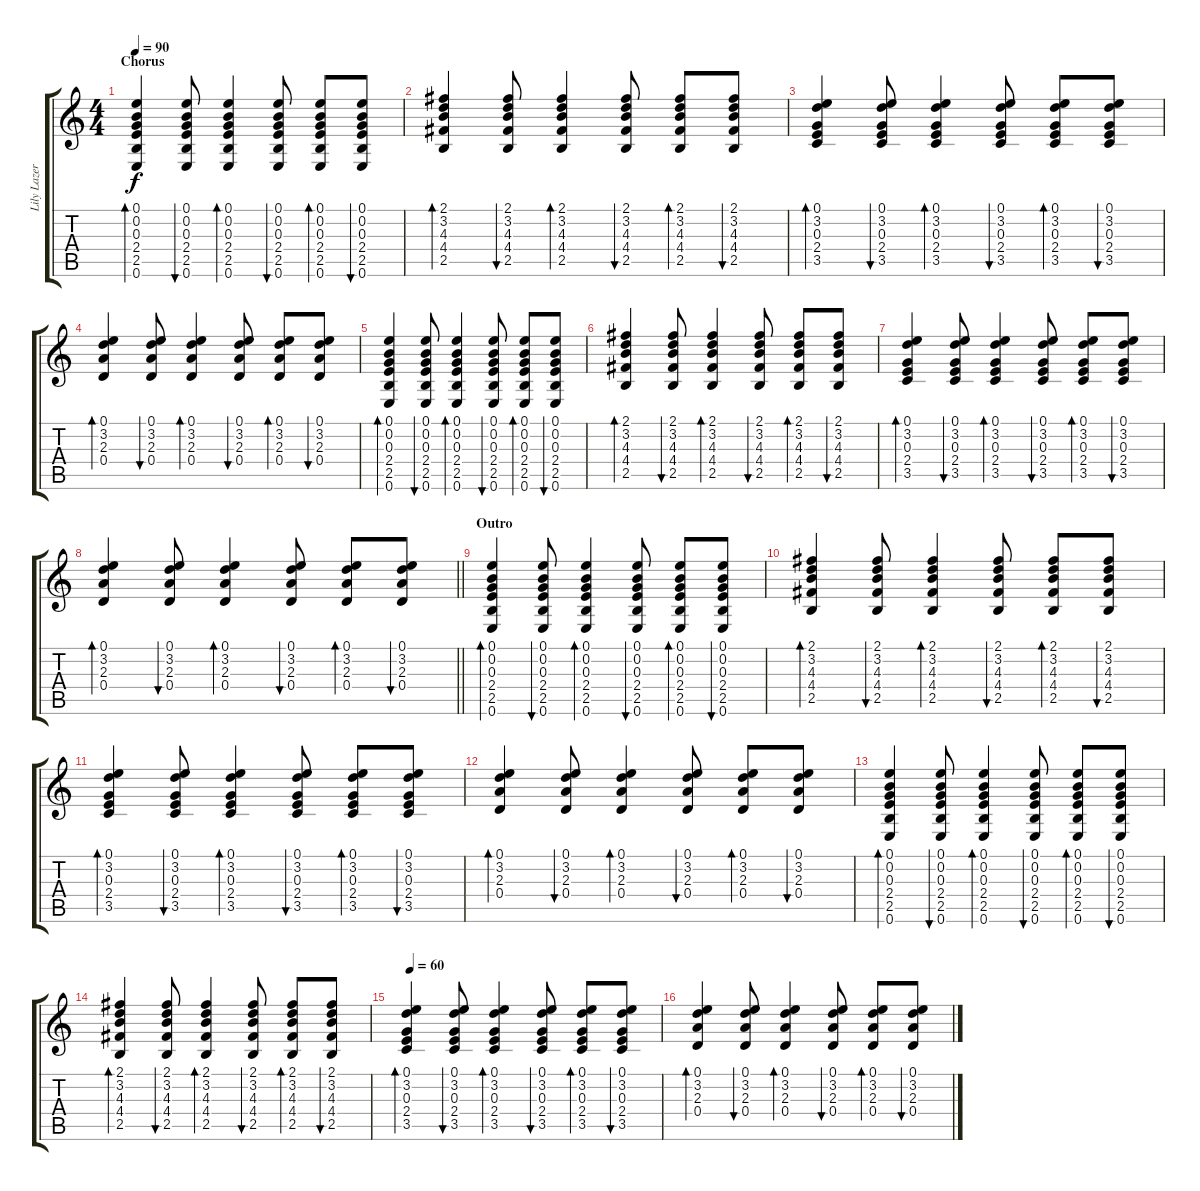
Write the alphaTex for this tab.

\track ("Lily Lazer (Guitar)" "Lily Lazer") {instrument acousticguitarsteel}
\staff {score tabs}
\tuning (E4 B3 G3 D3 A2 E2) {hide}
\ts (4 4)
\section ("" "Chorus")
\tempo 90
\clef g2
\ks c
(0.1 0.2 0.3 2.4 2.5 0.6).4{bd 30 dy f} (0.1 0.2 0.3 2.4 2.5 0.6).8{bu 30} (0.1 0.2 0.3 2.4 2.5 0.6).4{bd 60} (0.1 0.2 0.3 2.4 2.5 0.6).8{bu 30} (0.1 0.2 0.3 2.4 2.5 0.6).8{bd 30} (0.1 0.2 0.3 2.4 2.5 0.6).8{bu 30} |
(2.1 3.2 4.3 4.4 2.5).4{bd 30} (2.1 3.2 4.3 4.4 2.5).8{bu 30} (2.1 3.2 4.3 4.4 2.5).4{bd 60} (2.1 3.2 4.3 4.4 2.5).8{bu 30} (2.1 3.2 4.3 4.4 2.5).8{bd 30} (2.1 3.2 4.3 4.4 2.5).8{bu 30} |
(0.1 3.2 0.3 2.4 3.5).4{bd 30} (0.1 3.2 0.3 2.4 3.5).8{bu 30} (0.1 3.2 0.3 2.4 3.5).4{bd 60} (0.1 3.2 0.3 2.4 3.5).8{bu 30} (0.1 3.2 0.3 2.4 3.5).8{bd 30} (0.1 3.2 0.3 2.4 3.5).8{bu 30} |
(0.1 3.2 2.3 0.4).4{bd 30} (0.1 3.2 2.3 0.4).8{bu 30} (0.1 3.2 2.3 0.4).4{bd 60} (0.1 3.2 2.3 0.4).8{bu 30} (0.1 3.2 2.3 0.4).8{bd 30} (0.1 3.2 2.3 0.4).8{bu 30} |
(0.1 0.2 0.3 2.4 2.5 0.6).4{bd 30} (0.1 0.2 0.3 2.4 2.5 0.6).8{bu 30} (0.1 0.2 0.3 2.4 2.5 0.6).4{bd 60} (0.1 0.2 0.3 2.4 2.5 0.6).8{bu 30} (0.1 0.2 0.3 2.4 2.5 0.6).8{bd 30} (0.1 0.2 0.3 2.4 2.5 0.6).8{bu 30} |
(2.1 3.2 4.3 4.4 2.5).4{bd 30} (2.1 3.2 4.3 4.4 2.5).8{bu 30} (2.1 3.2 4.3 4.4 2.5).4{bd 60} (2.1 3.2 4.3 4.4 2.5).8{bu 30} (2.1 3.2 4.3 4.4 2.5).8{bd 30} (2.1 3.2 4.3 4.4 2.5).8{bu 30} |
(0.1 3.2 0.3 2.4 3.5).4{bd 30} (0.1 3.2 0.3 2.4 3.5).8{bu 30} (0.1 3.2 0.3 2.4 3.5).4{bd 60} (0.1 3.2 0.3 2.4 3.5).8{bu 30} (0.1 3.2 0.3 2.4 3.5).8{bd 30} (0.1 3.2 0.3 2.4 3.5).8{bu 30} |
\barLineRight lightlight
(0.1 3.2 2.3 0.4).4{bd 30} (0.1 3.2 2.3 0.4).8{bu 30} (0.1 3.2 2.3 0.4).4{bd 60} (0.1 3.2 2.3 0.4).8{bu 30} (0.1 3.2 2.3 0.4).8{bd 30} (0.1 3.2 2.3 0.4).8{bu 30} |
\section ("" "Outro")
(0.1 0.2 0.3 2.4 2.5 0.6).4{bd 30} (0.1 0.2 0.3 2.4 2.5 0.6).8{bu 30} (0.1 0.2 0.3 2.4 2.5 0.6).4{bd 60} (0.1 0.2 0.3 2.4 2.5 0.6).8{bu 30} (0.1 0.2 0.3 2.4 2.5 0.6).8{bd 30} (0.1 0.2 0.3 2.4 2.5 0.6).8{bu 30} |
(2.1 3.2 4.3 4.4 2.5).4{bd 30} (2.1 3.2 4.3 4.4 2.5).8{bu 30} (2.1 3.2 4.3 4.4 2.5).4{bd 60} (2.1 3.2 4.3 4.4 2.5).8{bu 30} (2.1 3.2 4.3 4.4 2.5).8{bd 30} (2.1 3.2 4.3 4.4 2.5).8{bu 30} |
(0.1 3.2 0.3 2.4 3.5).4{bd 30} (0.1 3.2 0.3 2.4 3.5).8{bu 30} (0.1 3.2 0.3 2.4 3.5).4{bd 60} (0.1 3.2 0.3 2.4 3.5).8{bu 30} (0.1 3.2 0.3 2.4 3.5).8{bd 30} (0.1 3.2 0.3 2.4 3.5).8{bu 30} |
(0.1 3.2 2.3 0.4).4{bd 30} (0.1 3.2 2.3 0.4).8{bu 30} (0.1 3.2 2.3 0.4).4{bd 60} (0.1 3.2 2.3 0.4).8{bu 30} (0.1 3.2 2.3 0.4).8{bd 30} (0.1 3.2 2.3 0.4).8{bu 30} |
(0.1 0.2 0.3 2.4 2.5 0.6).4{bd 30} (0.1 0.2 0.3 2.4 2.5 0.6).8{bu 30} (0.1 0.2 0.3 2.4 2.5 0.6).4{bd 60} (0.1 0.2 0.3 2.4 2.5 0.6).8{bu 30} (0.1 0.2 0.3 2.4 2.5 0.6).8{bd 30} (0.1 0.2 0.3 2.4 2.5 0.6).8{bu 30} |
(2.1 3.2 4.3 4.4 2.5).4{bd 30} (2.1 3.2 4.3 4.4 2.5).8{bu 30} (2.1 3.2 4.3 4.4 2.5).4{bd 60} (2.1 3.2 4.3 4.4 2.5).8{bu 30} (2.1 3.2 4.3 4.4 2.5).8{bd 30} (2.1 3.2 4.3 4.4 2.5).8{bu 30} |
\tempo 60
(0.1 3.2 0.3 2.4 3.5).4{bd 30} (0.1 3.2 0.3 2.4 3.5).8{bu 30} (0.1 3.2 0.3 2.4 3.5).4{bd 60} (0.1 3.2 0.3 2.4 3.5).8{bu 30} (0.1 3.2 0.3 2.4 3.5).8{bd 30} (0.1 3.2 0.3 2.4 3.5).8{bu 30} |
(0.1 3.2 2.3 0.4).4{bd 30} (0.1 3.2 2.3 0.4).8{bu 30} (0.1 3.2 2.3 0.4).4{bd 60} (0.1 3.2 2.3 0.4).8{bu 30} (0.1 3.2 2.3 0.4).8{bd 30} (0.1 3.2 2.3 0.4).8{bu 30}
